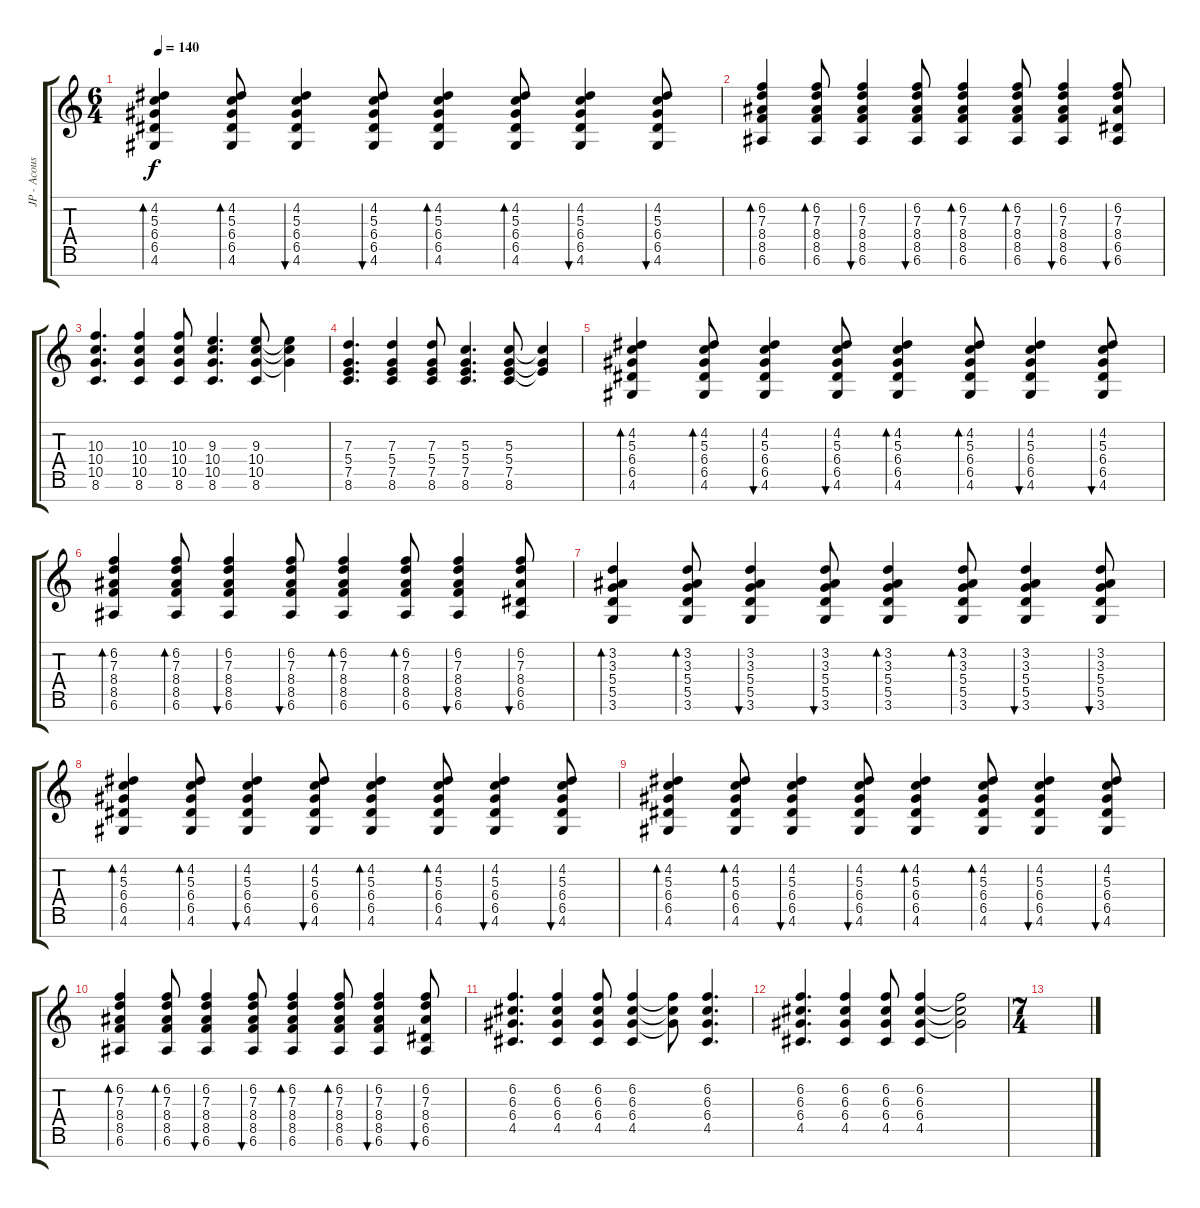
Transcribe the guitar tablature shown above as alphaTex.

\track ("JP - Acoustic" "JP - Acous") {instrument acousticguitarsteel}
\staff {score tabs}
\tuning (E4 B3 G3 D3 A2 E2 B1) {hide}
\ts (6 4)
\tempo 140
\clef g2
\ks c
(4.2 5.3 6.4 6.5 4.6).4{bd 120 dy f} (4.2 5.3 6.4 6.5 4.6).8{bd 120} (4.2 5.3 6.4 6.5 4.6).4{bu 120} (4.2 5.3 6.4 6.5 4.6).8{bu 120} (4.2 5.3 6.4 6.5 4.6).4{bd 120} (4.2 5.3 6.4 6.5 4.6).8{bd 120} (4.2 5.3 6.4 6.5 4.6).4{bu 120} (4.2 5.3 6.4 6.5 4.6).8{bu 120} |
(6.2 7.3 8.4 8.5 6.6).4{bd 120} (6.2 7.3 8.4 8.5 6.6).8{bd 120} (6.2 7.3 8.4 8.5 6.6).4{bu 120} (6.2 7.3 8.4 8.5 6.6).8{bu 120} (6.2 7.3 8.4 8.5 6.6).4{bd 120} (6.2 7.3 8.4 8.5 6.6).8{bd 120} (6.2 7.3 8.4 8.5 6.6).4{bu 120} (6.2 7.3 8.4 6.5 6.6).8{bu 120} |
(10.3 10.4 10.5 8.6).4{d} (10.3 10.4 10.5 8.6).4 (10.3 10.4 10.5 8.6).8 (9.3 10.4 10.5 8.6).4{d} (9.3 10.4 10.5 8.6).8 (9.3{t} 10.4{t} 10.5{t}).4 |
(7.3 5.4 7.5 8.6).4{d} (7.3 5.4 7.5 8.6).4 (7.3 5.4 7.5 8.6).8 (5.3 5.4 7.5 8.6).4{d} (5.3 5.4 7.5 8.6).8 (5.3{t} 5.4{t} 7.5{t}).4 |
(4.2 5.3 6.4 6.5 4.6).4{bd 120} (4.2 5.3 6.4 6.5 4.6).8{bd 120} (4.2 5.3 6.4 6.5 4.6).4{bu 120} (4.2 5.3 6.4 6.5 4.6).8{bu 120} (4.2 5.3 6.4 6.5 4.6).4{bd 120} (4.2 5.3 6.4 6.5 4.6).8{bd 120} (4.2 5.3 6.4 6.5 4.6).4{bu 120} (4.2 5.3 6.4 6.5 4.6).8{bu 120} |
(6.2 7.3 8.4 8.5 6.6).4{bd 120} (6.2 7.3 8.4 8.5 6.6).8{bd 120} (6.2 7.3 8.4 8.5 6.6).4{bu 120} (6.2 7.3 8.4 8.5 6.6).8{bu 120} (6.2 7.3 8.4 8.5 6.6).4{bd 120} (6.2 7.3 8.4 8.5 6.6).8{bd 120} (6.2 7.3 8.4 8.5 6.6).4{bu 120} (6.2 7.3 8.4 6.5 6.6).8{bu 120} |
(3.2 3.3 5.4 5.5 3.6).4{bd 120} (3.2 3.3 5.4 5.5 3.6).8{bd 120} (3.2 3.3 5.4 5.5 3.6).4{bu 120} (3.2 3.3 5.4 5.5 3.6).8{bu 120} (3.2 3.3 5.4 5.5 3.6).4{bd 120} (3.2 3.3 5.4 5.5 3.6).8{bd 120} (3.2 3.3 5.4 5.5 3.6).4{bu 120} (3.2 3.3 5.4 5.5 3.6).8{bu 120} |
(4.2 5.3 6.4 6.5 4.6).4{bd 120} (4.2 5.3 6.4 6.5 4.6).8{bd 120} (4.2 5.3 6.4 6.5 4.6).4{bu 120} (4.2 5.3 6.4 6.5 4.6).8{bu 120} (4.2 5.3 6.4 6.5 4.6).4{bd 120} (4.2 5.3 6.4 6.5 4.6).8{bd 120} (4.2 5.3 6.4 6.5 4.6).4{bu 120} (4.2 5.3 6.4 6.5 4.6).8{bu 120} |
(4.2 5.3 6.4 6.5 4.6).4{bd 120} (4.2 5.3 6.4 6.5 4.6).8{bd 120} (4.2 5.3 6.4 6.5 4.6).4{bu 120} (4.2 5.3 6.4 6.5 4.6).8{bu 120} (4.2 5.3 6.4 6.5 4.6).4{bd 120} (4.2 5.3 6.4 6.5 4.6).8{bd 120} (4.2 5.3 6.4 6.5 4.6).4{bu 120} (4.2 5.3 6.4 6.5 4.6).8{bu 120} |
(6.2 7.3 8.4 8.5 6.6).4{bd 120} (6.2 7.3 8.4 8.5 6.6).8{bd 120} (6.2 7.3 8.4 8.5 6.6).4{bu 120} (6.2 7.3 8.4 8.5 6.6).8{bu 120} (6.2 7.3 8.4 8.5 6.6).4{bd 120} (6.2 7.3 8.4 8.5 6.6).8{bd 120} (6.2 7.3 8.4 8.5 6.6).4{bu 120} (6.2 7.3 8.4 6.5 6.6).8{bu 120} |
(6.2 6.3 6.4 4.5).4{d} (6.2 6.3 6.4 4.5).4 (6.2 6.3 6.4 4.5).8 (6.2 6.3 6.4 4.5).4 (6.2{t} 6.3{t} 6.4{t}).8 (6.2 6.3 6.4 4.5).4{d} |
(6.2 6.3 6.4 4.5).4{d} (6.2 6.3 6.4 4.5).4 (6.2 6.3 6.4 4.5).8 (6.2 6.3 6.4 4.5).4 (6.2{t} 6.3{t} 6.4{t}).2 |
\ts (7 4)
